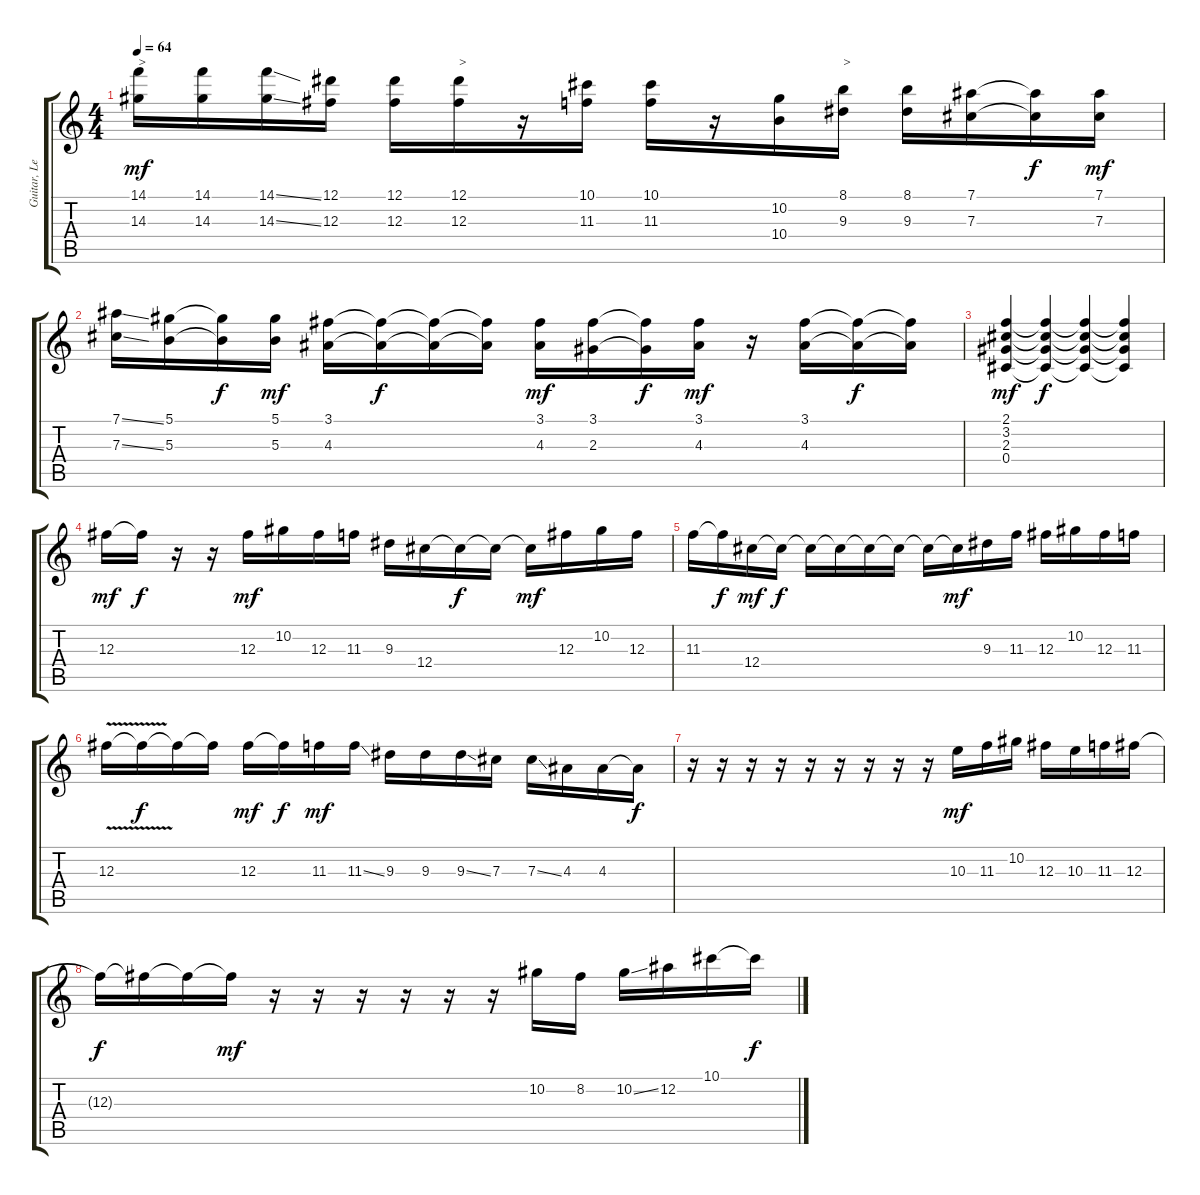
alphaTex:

\track ("Guitar, Lead" "Guitar, Le") {instrument acousticguitarsteel}
\staff {score tabs}
\tuning (Eb4 Bb3 Gb3 Db3 Ab2 Eb2) {hide}
\ts (4 4)
\tempo 64
\clef g2
\ks c
(14.1 14.3).16{txt ">" dy mf} (14.1 14.3).16 (14.1{ss} 14.3{ss}).16 (12.1 12.3).16 (12.1 12.3).16 (12.1 12.3).16{txt ">"} r.16 (10.1 11.3).16 (10.1 11.3).16 r.16 (10.2 10.4).16 (8.1 9.3).16{txt ">"} (8.1 9.3).16 (7.1 7.3).16 (7.1{t} 7.3{t}).16{dy f} (7.1 7.3).16{dy mf} |
(7.1{ss} 7.3{ss}).16 (5.1 5.3).16 (5.1{t} 5.3{t}).16{dy f} (5.1 5.3).16{dy mf} (3.1 4.3).16 (3.1{t} 4.3{t}).16{dy f} (3.1{t} 4.3{t}).16 (3.1{t} 4.3{t}).16 (3.1 4.3).16{dy mf} (3.1 2.3).16 (3.1{t} 2.3{t}).16{dy f} (3.1 4.3).16{dy mf} r.16 (3.1 4.3).16 (3.1{t} 4.3{t}).16{dy f} (3.1{t} 4.3{t}).16 |
(2.1 3.2 2.3 0.4).4{dy mf} (2.1{t} 3.2{t} 2.3{t} 0.4{t}).4{dy f} (2.1{t} 3.2{t} 2.3{t} 0.4{t}).4 (2.1{t} 3.2{t} 2.3{t} 0.4{t}).4 |
12.3.16{dy mf} 12.3{t}.16{dy f} r.16 r.16 12.3.16{dy mf} 10.2.16 12.3.16 11.3.16 9.3.16 12.4.16 12.4{t}.16{dy f} 12.4{t}.16 12.4{t}.16{dy mf} 12.3.16 10.2.16 12.3.16 |
11.3.16 11.3{t}.16{dy f} 12.4.16{dy mf} 12.4{t}.16{dy f} 12.4{t}.16 12.4{t}.16 12.4{t}.16 12.4{t}.16 12.4{t}.16 12.4{t}.16{dy mf} 9.3.16 11.3.16 12.3.16 10.2.16 12.3.16 11.3.16 |
12.3{v}.16 12.3{t}.16{dy f} 12.3{t}.16 12.3{t}.16 12.3.16{dy mf} 12.3{t}.16{dy f} 11.3.16{dy mf} 11.3{ss}.16 9.3.16 9.3.16 9.3{ss}.16 7.3.16 7.3{ss}.16 4.3.16 4.3.16 4.3{t}.16{dy f} |
r.16 r.16 r.16 r.16 r.16 r.16 r.16 r.16 r.16 10.3.16{dy mf} 11.3.16 10.2.16 12.3.16 10.3.16 11.3.16 12.3.16 |
12.3{t}.16{dy f} 12.3{t}.16 12.3{t}.16 12.3{t}.16{dy mf} r.16 r.16 r.16 r.16 r.16 r.16 10.2.16 8.2.16 10.2{ss}.16 12.2.16 10.1.16 10.1{t}.16{dy f}
